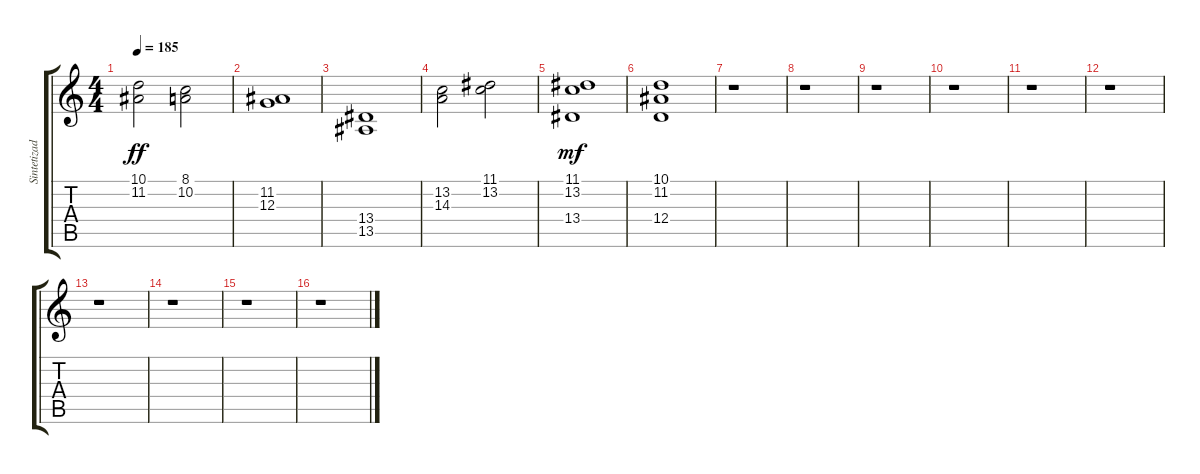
\track ("Sintetizador 2" "Sintetizad") {instrument pad3polysynth}
\staff {score tabs}
\tuning (E4 B3 G3 D3 A2 E2) {hide}
\ts (4 4)
\tempo 185
\clef g2
\ks c
(10.1 11.2).2{dy ff} (8.1 10.2).2 |
(11.2 12.3).1 |
(13.4 13.5).1 |
(13.2 14.3).2 (11.1 13.2).2 |
(11.1 13.2 13.4).1{dy mf} |
(10.1 11.2 12.4).1 |
r.1 |
r.1 |
r.1 |
r.1 |
r.1 |
r.1 |
r.1 |
r.1 |
r.1 |
r.1
